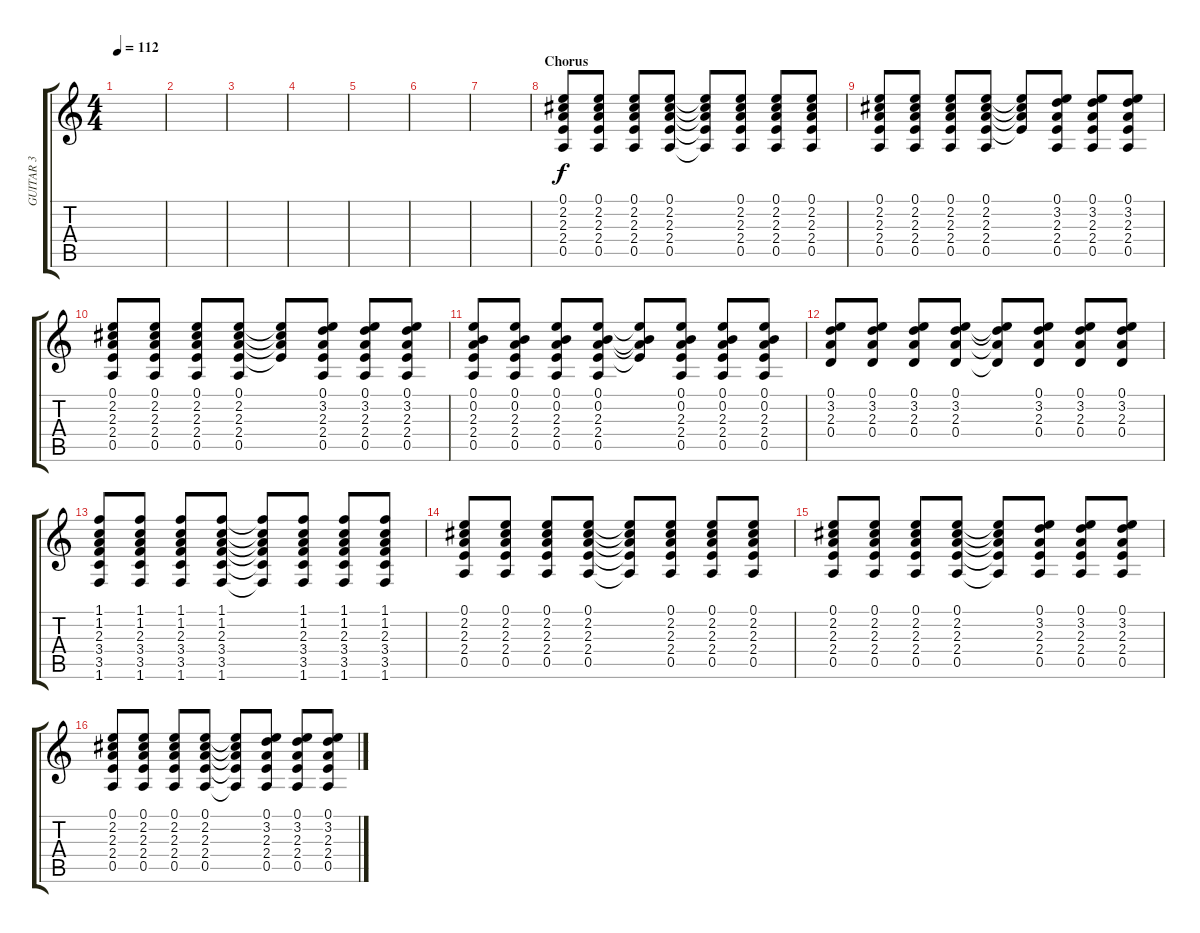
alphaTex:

\track ("GUITAR 3" "GUITAR 3") {instrument distortionguitar}
\staff {score tabs}
\tuning (E4 B3 G3 D3 A2 E2) {hide}
\ts (4 4)
\tempo 112
\clef g2
\ks c
|
|
|
|
|
|
|
\section ("" "Chorus")
(0.1 2.2 2.3 2.4 0.5).8 (0.1 2.2 2.3 2.4 0.5).8 (0.1 2.2 2.3 2.4 0.5).8 (0.1 2.2 2.3 2.4 0.5).8 (0.1{t} 2.2{t} 2.3{t} 2.4{t} 0.5{t}).8 (0.1 2.2 2.3 2.4 0.5).8 (0.1 2.2 2.3 2.4 0.5).8 (0.1 2.2 2.3 2.4 0.5).8 |
(0.1 2.2 2.3 2.4 0.5).8 (0.1 2.2 2.3 2.4 0.5).8 (0.1 2.2 2.3 2.4 0.5).8 (0.1 2.2 2.3 2.4 0.5).8 (0.1{t} 2.2{t} 2.3{t} 2.4{t}).8 (0.1 3.2 2.3 2.4 0.5).8 (0.1 3.2 2.3 2.4 0.5).8 (0.1 3.2 2.3 2.4 0.5).8 |
(0.1 2.2 2.3 2.4 0.5).8 (0.1 2.2 2.3 2.4 0.5).8 (0.1 2.2 2.3 2.4 0.5).8 (0.1 2.2 2.3 2.4 0.5).8 (0.1{t} 2.2{t} 2.3{t} 2.4{t}).8 (0.1 3.2 2.3 2.4 0.5).8 (0.1 3.2 2.3 2.4 0.5).8 (0.1 3.2 2.3 2.4 0.5).8 |
(0.1 0.2 2.3 2.4 0.5).8 (0.1 0.2 2.3 2.4 0.5).8 (0.1 0.2 2.3 2.4 0.5).8 (0.1 0.2 2.3 2.4 0.5).8 (0.1{t} 0.2{t} 2.3{t} 2.4{t}).8 (0.1 0.2 2.3 2.4 0.5).8 (0.1 0.2 2.3 2.4 0.5).8 (0.1 0.2 2.3 2.4 0.5).8 |
(0.1 3.2 2.3 0.4).8 (0.1 3.2 2.3 0.4).8 (0.1 3.2 2.3 0.4).8 (0.1 3.2 2.3 0.4).8 (0.1{t} 3.2{t} 2.3{t} 0.4{t}).8 (0.1 3.2 2.3 0.4).8 (0.1 3.2 2.3 0.4).8 (0.1 3.2 2.3 0.4).8 |
(1.1 1.2 2.3 3.4 3.5 1.6).8 (1.1 1.2 2.3 3.4 3.5 1.6).8 (1.1 1.2 2.3 3.4 3.5 1.6).8 (1.1 1.2 2.3 3.4 3.5 1.6).8 (1.1{t} 1.2{t} 2.3{t} 3.4{t} 3.5{t} 1.6{t}).8 (1.1 1.2 2.3 3.4 3.5 1.6).8 (1.1 1.2 2.3 3.4 3.5 1.6).8 (1.1 1.2 2.3 3.4 3.5 1.6).8 |
(0.1 2.2 2.3 2.4 0.5).8 (0.1 2.2 2.3 2.4 0.5).8 (0.1 2.2 2.3 2.4 0.5).8 (0.1 2.2 2.3 2.4 0.5).8 (0.1{t} 2.2{t} 2.3{t} 2.4{t} 0.5{t}).8 (0.1 2.2 2.3 2.4 0.5).8 (0.1 2.2 2.3 2.4 0.5).8 (0.1 2.2 2.3 2.4 0.5).8 |
(0.1 2.2 2.3 2.4 0.5).8 (0.1 2.2 2.3 2.4 0.5).8 (0.1 2.2 2.3 2.4 0.5).8 (0.1 2.2 2.3 2.4 0.5).8 (0.1{t} 2.2{t} 2.3{t} 2.4{t} 0.5{t}).8 (0.1 3.2 2.3 2.4 0.5).8 (0.1 3.2 2.3 2.4 0.5).8 (0.1 3.2 2.3 2.4 0.5).8 |
(0.1 2.2 2.3 2.4 0.5).8 (0.1 2.2 2.3 2.4 0.5).8 (0.1 2.2 2.3 2.4 0.5).8 (0.1 2.2 2.3 2.4 0.5).8 (0.1{t} 2.2{t} 2.3{t} 2.4{t} 0.5{t}).8 (0.1 3.2 2.3 2.4 0.5).8 (0.1 3.2 2.3 2.4 0.5).8 (0.1 3.2 2.3 2.4 0.5).8
